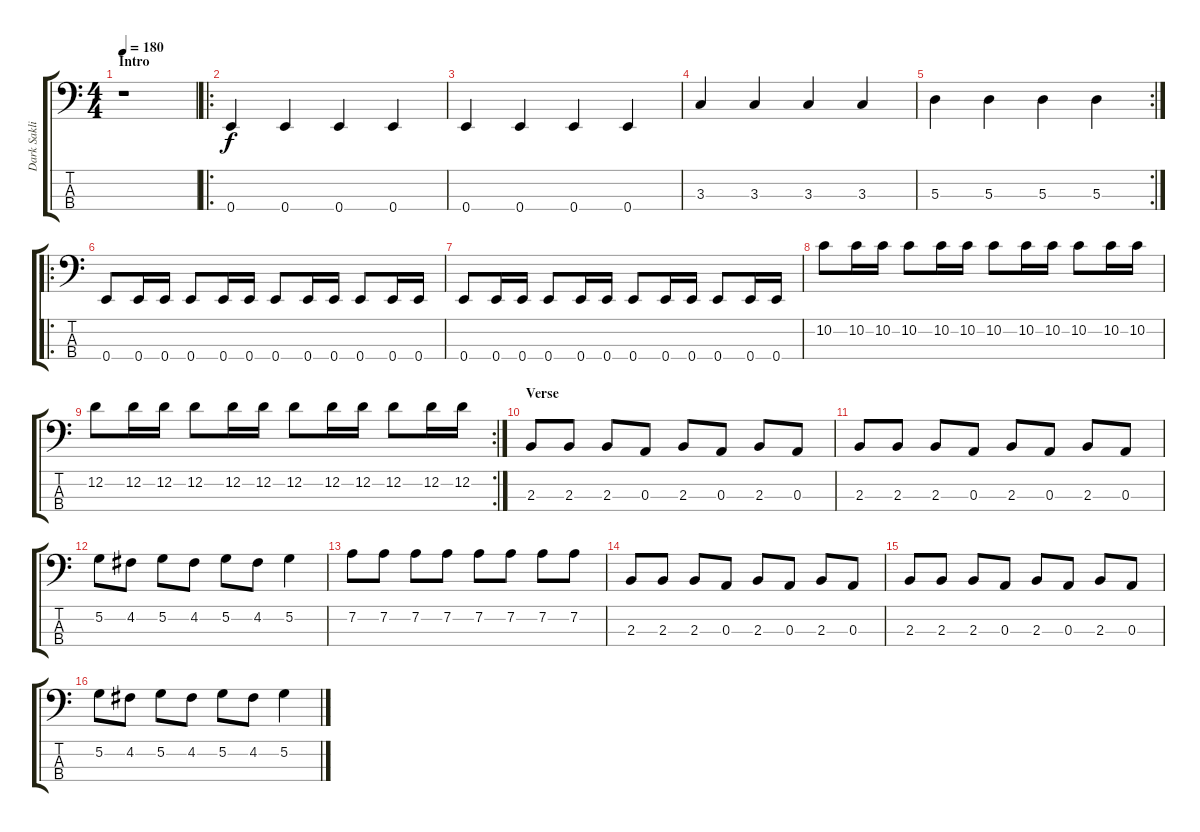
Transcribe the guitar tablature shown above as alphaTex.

\track ("Dark Saklis" "Dark Sakli") {instrument electricbassfinger}
\staff {score tabs}
\tuning (G2 D2 A1 E1) {hide}
\ts (4 4)
\section ("" "Intro")
\tempo 180
\clef f4
\ks c
r.1{dy f instrument electricbassfinger} |
\ro
0.4.4 0.4.4 0.4.4 0.4.4 |
0.4.4 0.4.4 0.4.4 0.4.4 |
3.3.4 3.3.4 3.3.4 3.3.4 |
\rc 2
5.3.4 5.3.4 5.3.4 5.3.4 |
\ro
0.4.8 0.4.16 0.4.16 0.4.8 0.4.16 0.4.16 0.4.8 0.4.16 0.4.16 0.4.8 0.4.16 0.4.16 |
0.4.8 0.4.16 0.4.16 0.4.8 0.4.16 0.4.16 0.4.8 0.4.16 0.4.16 0.4.8 0.4.16 0.4.16 |
10.2.8 10.2.16 10.2.16 10.2.8 10.2.16 10.2.16 10.2.8 10.2.16 10.2.16 10.2.8 10.2.16 10.2.16 |
\rc 2
12.2.8 12.2.16 12.2.16 12.2.8 12.2.16 12.2.16 12.2.8 12.2.16 12.2.16 12.2.8 12.2.16 12.2.16 |
\section ("" "Verse")
2.3.8 2.3.8 2.3.8 0.3.8 2.3.8 0.3.8 2.3.8 0.3.8 |
2.3.8 2.3.8 2.3.8 0.3.8 2.3.8 0.3.8 2.3.8 0.3.8 |
5.2.8 4.2.8 5.2.8 4.2.8 5.2.8 4.2.8 5.2.4 |
7.2.8 7.2.8 7.2.8 7.2.8 7.2.8 7.2.8 7.2.8 7.2.8 |
2.3.8 2.3.8 2.3.8 0.3.8 2.3.8 0.3.8 2.3.8 0.3.8 |
2.3.8 2.3.8 2.3.8 0.3.8 2.3.8 0.3.8 2.3.8 0.3.8 |
5.2.8 4.2.8 5.2.8 4.2.8 5.2.8 4.2.8 5.2.4
